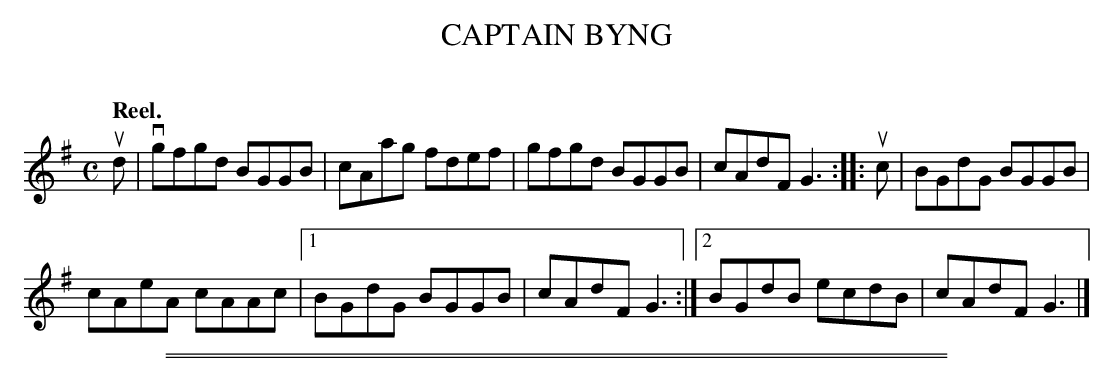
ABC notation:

X:1
T: CAPTAIN BYNG
C:
Q: "Reel."
M: C
L: 1/8
K: G
ud |\
vgfgd BGGB | cAag fdef |\
gfgd BGGB | cAdF G3 ::\
uc |\
BGdG BGGB |
cAeA cAAc |\
[1 BGdG BGGB | cAdF G3 :|\
[2 BGdB ecdB | cAdF G3 |]
